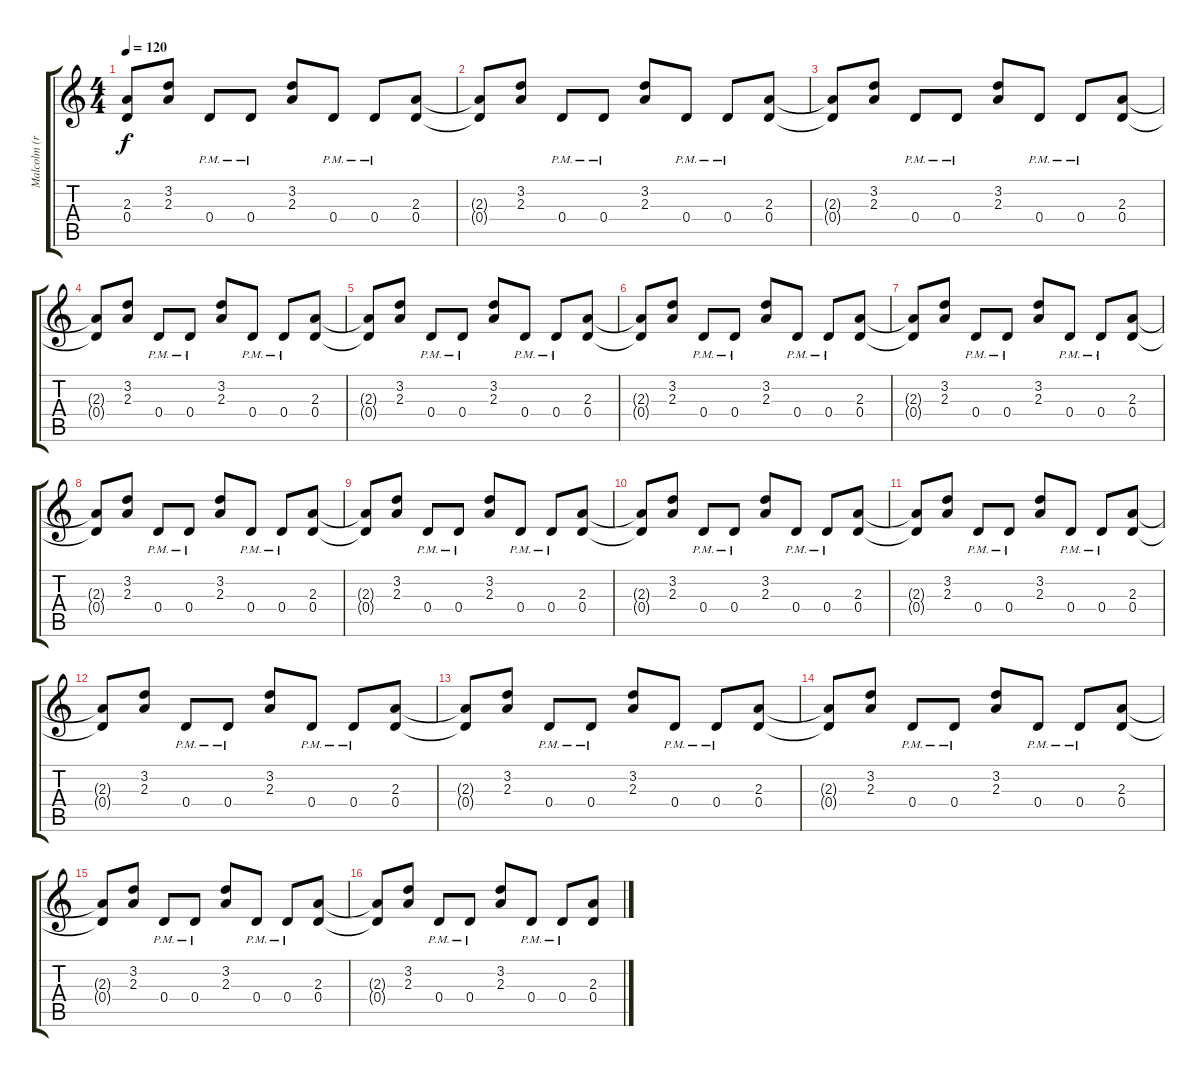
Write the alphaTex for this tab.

\track ("Malcolm (rythm)" "Malcolm (r") {instrument electricguitarclean}
\staff {score tabs}
\tuning (E4 B3 G3 D3 A2 E2) {hide}
\ts (4 4)
\tempo 120
\clef g2
\ks c
(2.3{t} 0.4{t}).8{dy f} (3.2 2.3).8 0.4{pm}.8 0.4{pm}.8 (3.2 2.3).8 0.4{pm}.8 0.4{pm}.8 (2.3 0.4).8 |
(2.3{t} 0.4{t}).8 (3.2 2.3).8 0.4{pm}.8 0.4{pm}.8 (3.2 2.3).8 0.4{pm}.8 0.4{pm}.8 (2.3 0.4).8 |
(2.3{t} 0.4{t}).8 (3.2 2.3).8 0.4{pm}.8 0.4{pm}.8 (3.2 2.3).8 0.4{pm}.8 0.4{pm}.8 (2.3 0.4).8 |
(2.3{t} 0.4{t}).8 (3.2 2.3).8 0.4{pm}.8 0.4{pm}.8 (3.2 2.3).8 0.4{pm}.8 0.4{pm}.8 (2.3 0.4).8 |
(2.3{t} 0.4{t}).8 (3.2 2.3).8 0.4{pm}.8 0.4{pm}.8 (3.2 2.3).8 0.4{pm}.8 0.4{pm}.8 (2.3 0.4).8 |
(2.3{t} 0.4{t}).8 (3.2 2.3).8 0.4{pm}.8 0.4{pm}.8 (3.2 2.3).8 0.4{pm}.8 0.4{pm}.8 (2.3 0.4).8 |
(2.3{t} 0.4{t}).8 (3.2 2.3).8 0.4{pm}.8 0.4{pm}.8 (3.2 2.3).8 0.4{pm}.8 0.4{pm}.8 (2.3 0.4).8 |
(2.3{t} 0.4{t}).8 (3.2 2.3).8 0.4{pm}.8 0.4{pm}.8 (3.2 2.3).8 0.4{pm}.8 0.4{pm}.8 (2.3 0.4).8 |
(2.3{t} 0.4{t}).8 (3.2 2.3).8 0.4{pm}.8 0.4{pm}.8 (3.2 2.3).8 0.4{pm}.8 0.4{pm}.8 (2.3 0.4).8 |
(2.3{t} 0.4{t}).8 (3.2 2.3).8 0.4{pm}.8 0.4{pm}.8 (3.2 2.3).8 0.4{pm}.8 0.4{pm}.8 (2.3 0.4).8 |
(2.3{t} 0.4{t}).8 (3.2 2.3).8 0.4{pm}.8 0.4{pm}.8 (3.2 2.3).8 0.4{pm}.8 0.4{pm}.8 (2.3 0.4).8 |
(2.3{t} 0.4{t}).8 (3.2 2.3).8 0.4{pm}.8 0.4{pm}.8 (3.2 2.3).8 0.4{pm}.8 0.4{pm}.8 (2.3 0.4).8 |
(2.3{t} 0.4{t}).8 (3.2 2.3).8 0.4{pm}.8 0.4{pm}.8 (3.2 2.3).8 0.4{pm}.8 0.4{pm}.8 (2.3 0.4).8 |
(2.3{t} 0.4{t}).8 (3.2 2.3).8 0.4{pm}.8 0.4{pm}.8 (3.2 2.3).8 0.4{pm}.8 0.4{pm}.8 (2.3 0.4).8 |
(2.3{t} 0.4{t}).8 (3.2 2.3).8 0.4{pm}.8 0.4{pm}.8 (3.2 2.3).8 0.4{pm}.8 0.4{pm}.8 (2.3 0.4).8 |
(2.3{t} 0.4{t}).8 (3.2 2.3).8 0.4{pm}.8 0.4{pm}.8 (3.2 2.3).8 0.4{pm}.8 0.4{pm}.8 (2.3 0.4).8
